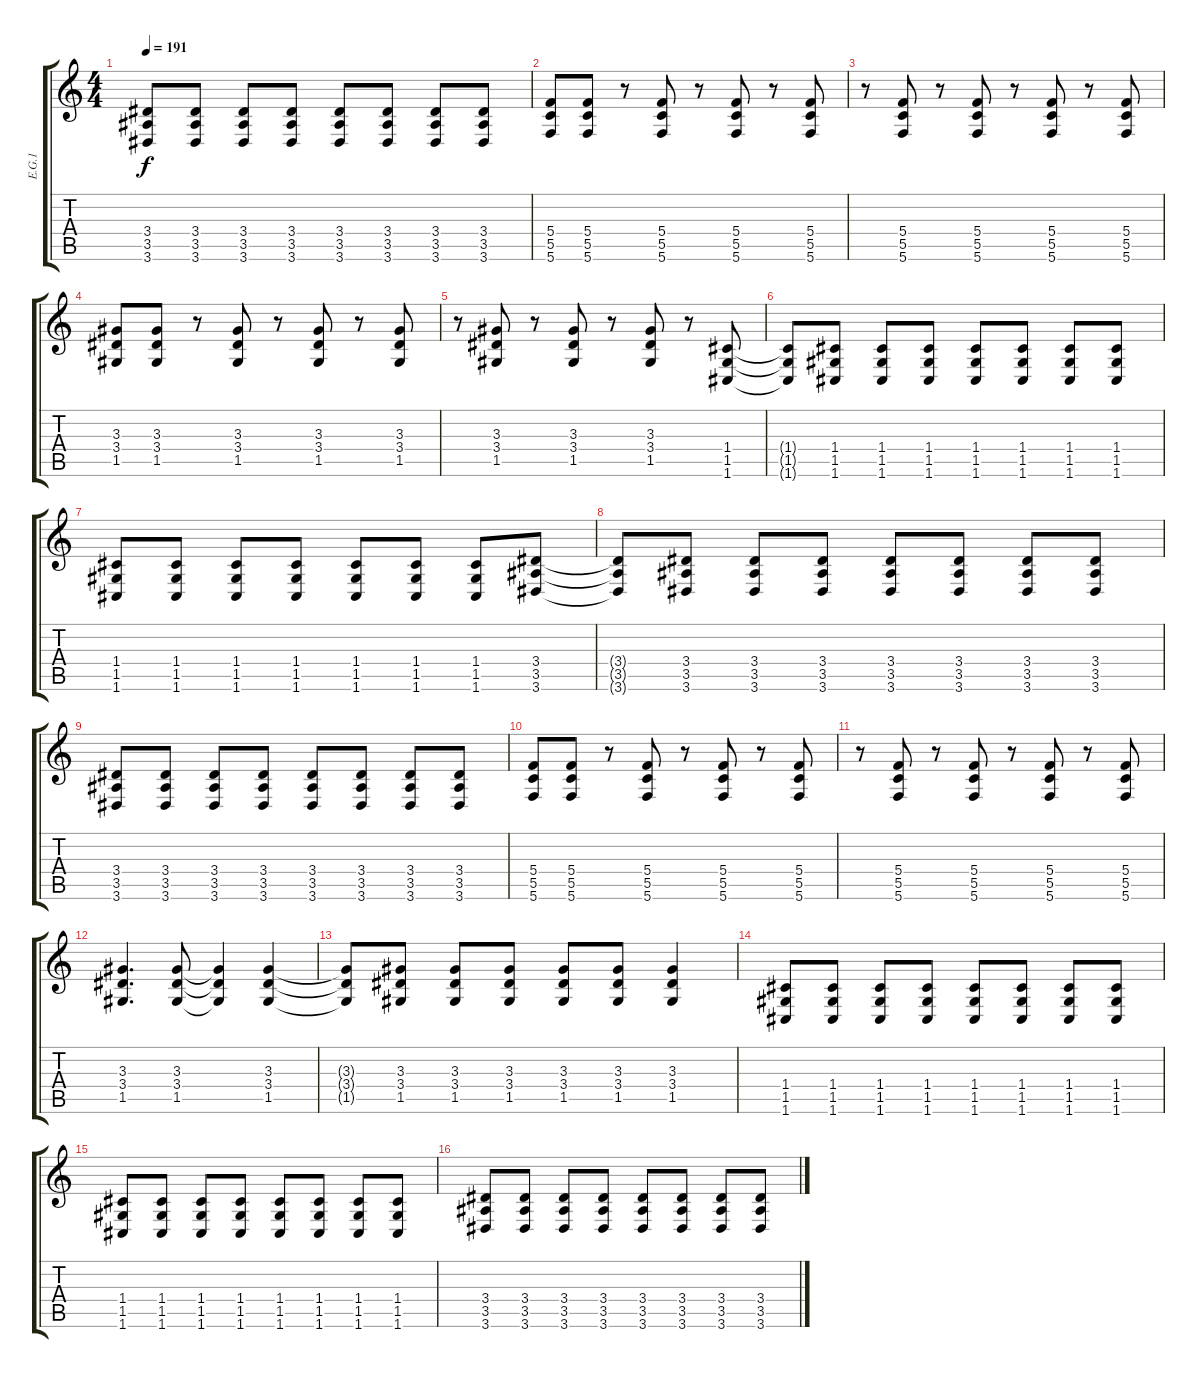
\track ("E.G.1" "E.G.1") {instrument distortionguitar}
\staff {score tabs}
\tuning (D4 A3 F3 C3 G2 C2) {hide}
\ts (4 4)
\tempo 191
\clef g2
\ks c
(3.4 3.5 3.6).8{dy f} (3.4 3.5 3.6).8 (3.4 3.5 3.6).8 (3.4 3.5 3.6).8 (3.4 3.5 3.6).8 (3.4 3.5 3.6).8 (3.4 3.5 3.6).8 (3.4 3.5 3.6).8 |
(5.4 5.5 5.6).8 (5.4 5.5 5.6).8 r.8 (5.4 5.5 5.6).8 r.8 (5.4 5.5 5.6).8 r.8 (5.4 5.5 5.6).8 |
r.8 (5.4 5.5 5.6).8 r.8 (5.4 5.5 5.6).8 r.8 (5.4 5.5 5.6).8 r.8 (5.4 5.5 5.6).8 |
(3.3 3.4 1.5).8 (3.3 3.4 1.5).8 r.8 (3.3 3.4 1.5).8 r.8 (3.3 3.4 1.5).8 r.8 (3.3 3.4 1.5).8 |
r.8 (3.3 3.4 1.5).8 r.8 (3.3 3.4 1.5).8 r.8 (3.3 3.4 1.5).8 r.8 (1.4 1.5 1.6).8 |
(1.4{t} 1.5{t} 1.6{t}).8 (1.4 1.5 1.6).8 (1.4 1.5 1.6).8 (1.4 1.5 1.6).8 (1.4 1.5 1.6).8 (1.4 1.5 1.6).8 (1.4 1.5 1.6).8 (1.4 1.5 1.6).8 |
(1.4 1.5 1.6).8 (1.4 1.5 1.6).8 (1.4 1.5 1.6).8 (1.4 1.5 1.6).8 (1.4 1.5 1.6).8 (1.4 1.5 1.6).8 (1.4 1.5 1.6).8 (3.4 3.5 3.6).8 |
(3.4{t} 3.5{t} 3.6{t}).8 (3.4 3.5 3.6).8 (3.4 3.5 3.6).8 (3.4 3.5 3.6).8 (3.4 3.5 3.6).8 (3.4 3.5 3.6).8 (3.4 3.5 3.6).8 (3.4 3.5 3.6).8 |
(3.4 3.5 3.6).8 (3.4 3.5 3.6).8 (3.4 3.5 3.6).8 (3.4 3.5 3.6).8 (3.4 3.5 3.6).8 (3.4 3.5 3.6).8 (3.4 3.5 3.6).8 (3.4 3.5 3.6).8 |
(5.4 5.5 5.6).8 (5.4 5.5 5.6).8 r.8 (5.4 5.5 5.6).8 r.8 (5.4 5.5 5.6).8 r.8 (5.4 5.5 5.6).8 |
r.8 (5.4 5.5 5.6).8 r.8 (5.4 5.5 5.6).8 r.8 (5.4 5.5 5.6).8 r.8 (5.4 5.5 5.6).8 |
(3.3 3.4 1.5).4{d} (3.3 3.4 1.5).8 (3.3{t} 3.4{t} 1.5{t}).4 (3.3 3.4 1.5).4 |
(3.3{t} 3.4{t} 1.5{t}).8 (3.3 3.4 1.5).8 (3.3 3.4 1.5).8 (3.3 3.4 1.5).8 (3.3 3.4 1.5).8 (3.3 3.4 1.5).8 (3.3 3.4 1.5).4 |
(1.4 1.5 1.6).8 (1.4 1.5 1.6).8 (1.4 1.5 1.6).8 (1.4 1.5 1.6).8 (1.4 1.5 1.6).8 (1.4 1.5 1.6).8 (1.4 1.5 1.6).8 (1.4 1.5 1.6).8 |
(1.4 1.5 1.6).8 (1.4 1.5 1.6).8 (1.4 1.5 1.6).8 (1.4 1.5 1.6).8 (1.4 1.5 1.6).8 (1.4 1.5 1.6).8 (1.4 1.5 1.6).8 (1.4 1.5 1.6).8 |
(3.4 3.5 3.6).8 (3.4 3.5 3.6).8 (3.4 3.5 3.6).8 (3.4 3.5 3.6).8 (3.4 3.5 3.6).8 (3.4 3.5 3.6).8 (3.4 3.5 3.6).8 (3.4 3.5 3.6).8
